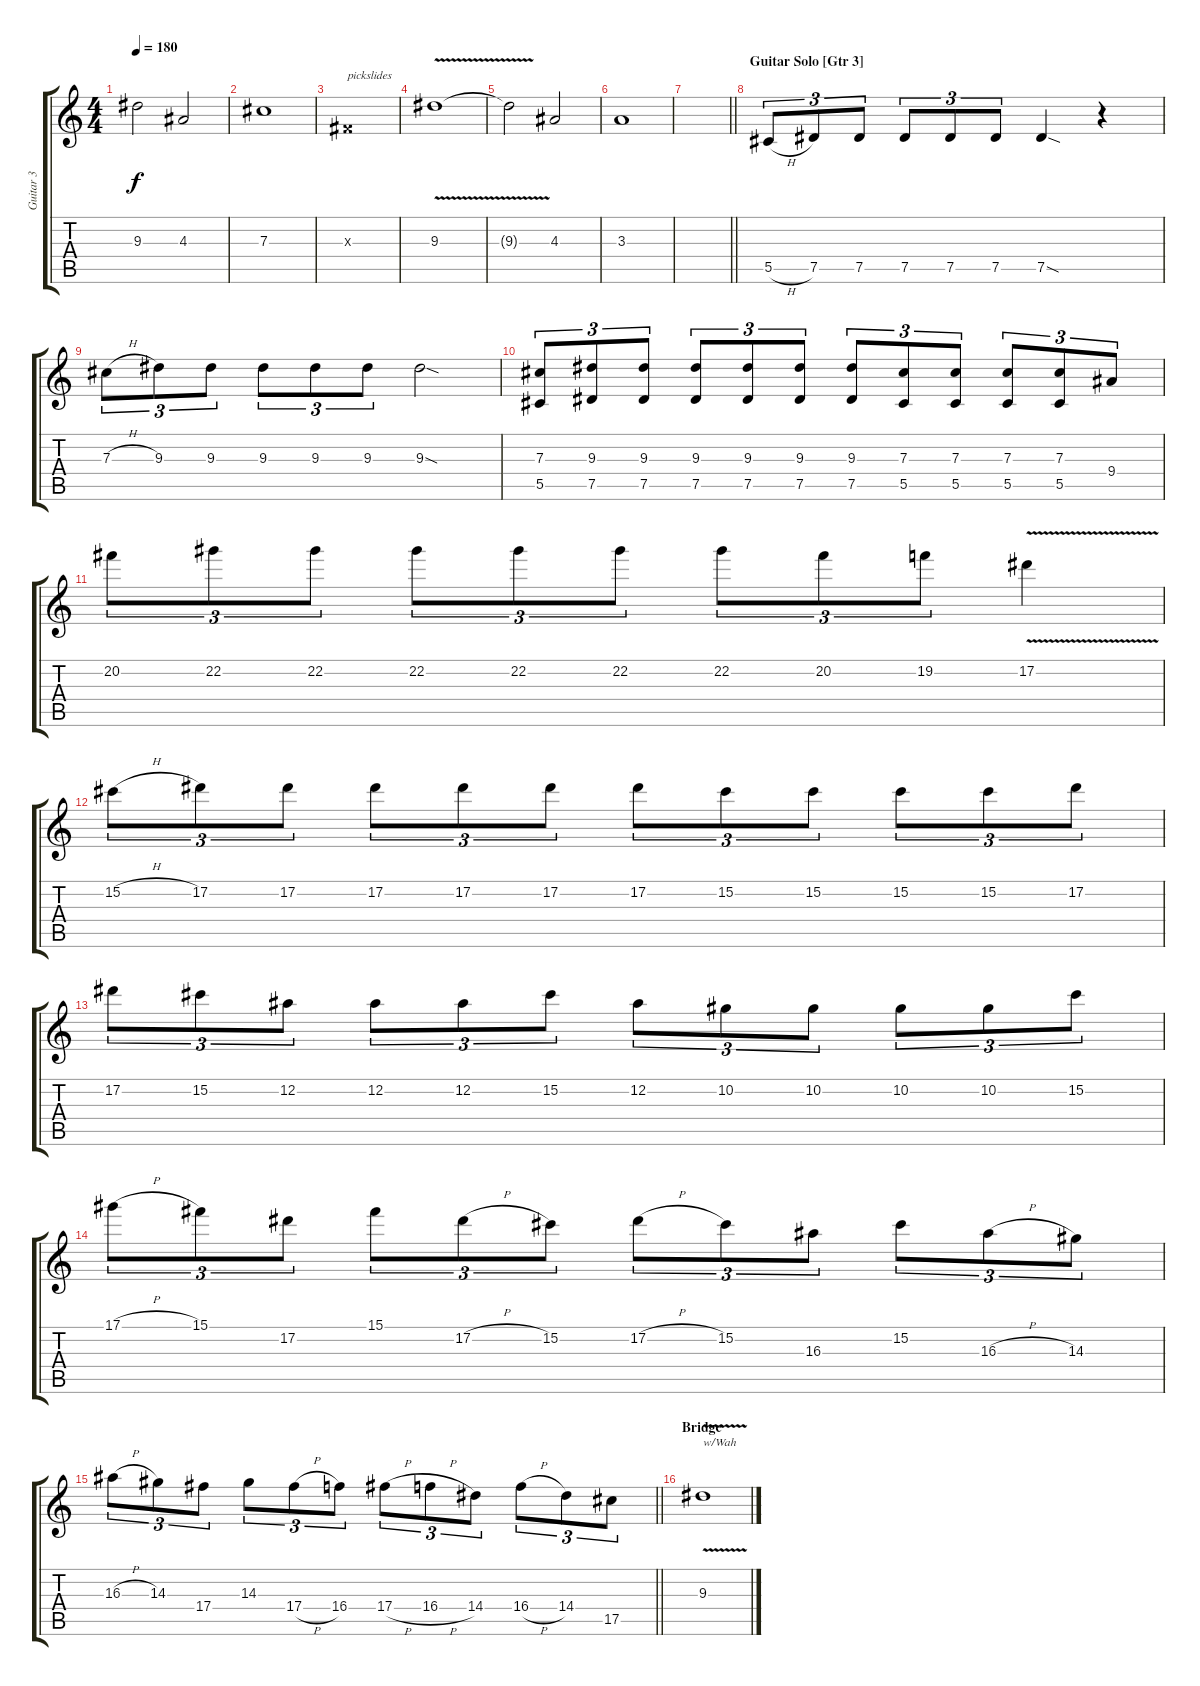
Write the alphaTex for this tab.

\track ("Guitar 3" "Guitar 3") {instrument distortionguitar}
\staff {score tabs}
\tuning (Eb4 Bb3 Gb3 Db3 Ab2 Eb2) {hide}
\ts (4 4)
\tempo 180
\clef g2
\ks c
9.3{t}.2{dy f} 4.3.2 |
7.3.1 |
0.3{x}.1{txt "pickslides"} |
9.3{v}.1 |
9.3{t}.2 4.3.2 |
3.3.1 |
\barLineRight lightlight
|
\section ("" "Guitar Solo [Gtr 3]")
5.5{h}.8{tu (3 2)} 7.5.8{tu (3 2)} 7.5.8{tu (3 2)} 7.5.8{tu (3 2)} 7.5.8{tu (3 2)} 7.5.8{tu (3 2)} 7.5{sod}.4 r.4 |
7.3{h}.8{tu (3 2)} 9.3.8{tu (3 2)} 9.3.8{tu (3 2)} 9.3.8{tu (3 2)} 9.3.8{tu (3 2)} 9.3.8{tu (3 2)} 9.3{sod}.2 |
(7.3 5.5).8{tu (3 2)} (9.3 7.5).8{tu (3 2)} (9.3 7.5).8{tu (3 2)} (9.3 7.5).8{tu (3 2)} (9.3 7.5).8{tu (3 2)} (9.3 7.5).8{tu (3 2)} (9.3 7.5).8{tu (3 2)} (7.3 5.5).8{tu (3 2)} (7.3 5.5).8{tu (3 2)} (7.3 5.5).8{tu (3 2)} (7.3 5.5).8{tu (3 2)} 9.4.8{tu (3 2)} |
20.2.8{tu (3 2)} 22.2.8{tu (3 2)} 22.2.8{tu (3 2)} 22.2.8{tu (3 2)} 22.2.8{tu (3 2)} 22.2.8{tu (3 2)} 22.2.8{tu (3 2)} 20.2.8{tu (3 2)} 19.2.8{tu (3 2)} 17.2{v}.4 |
15.2{h}.8{tu (3 2)} 17.2.8{tu (3 2)} 17.2.8{tu (3 2)} 17.2.8{tu (3 2)} 17.2.8{tu (3 2)} 17.2.8{tu (3 2)} 17.2.8{tu (3 2)} 15.2.8{tu (3 2)} 15.2.8{tu (3 2)} 15.2.8{tu (3 2)} 15.2.8{tu (3 2)} 17.2.8{tu (3 2)} |
17.2.8{tu (3 2)} 15.2.8{tu (3 2)} 12.2.8{tu (3 2)} 12.2.8{tu (3 2)} 12.2.8{tu (3 2)} 15.2.8{tu (3 2)} 12.2.8{tu (3 2)} 10.2.8{tu (3 2)} 10.2.8{tu (3 2)} 10.2.8{tu (3 2)} 10.2.8{tu (3 2)} 15.2.8{tu (3 2)} |
17.1{h}.8{tu (3 2)} 15.1.8{tu (3 2)} 17.2.8{tu (3 2)} 15.1.8{tu (3 2)} 17.2{h}.8{tu (3 2)} 15.2.8{tu (3 2)} 17.2{h}.8{tu (3 2)} 15.2.8{tu (3 2)} 16.3.8{tu (3 2)} 15.2.8{tu (3 2)} 16.3{h}.8{tu (3 2)} 14.3.8{tu (3 2)} |
\barLineRight lightlight
16.3{h}.8{tu (3 2)} 14.3.8{tu (3 2)} 17.4.8{tu (3 2)} 14.3.8{tu (3 2)} 17.4{h}.8{tu (3 2)} 16.4.8{tu (3 2)} 17.4{h}.8{tu (3 2)} 16.4{h}.8{tu (3 2)} 14.4.8{tu (3 2)} 16.4{h}.8{tu (3 2)} 14.4.8{tu (3 2)} 17.5.8{tu (3 2)} |
\section ("" "Bridge")
9.3{v}.1{txt "w/Wah"}
